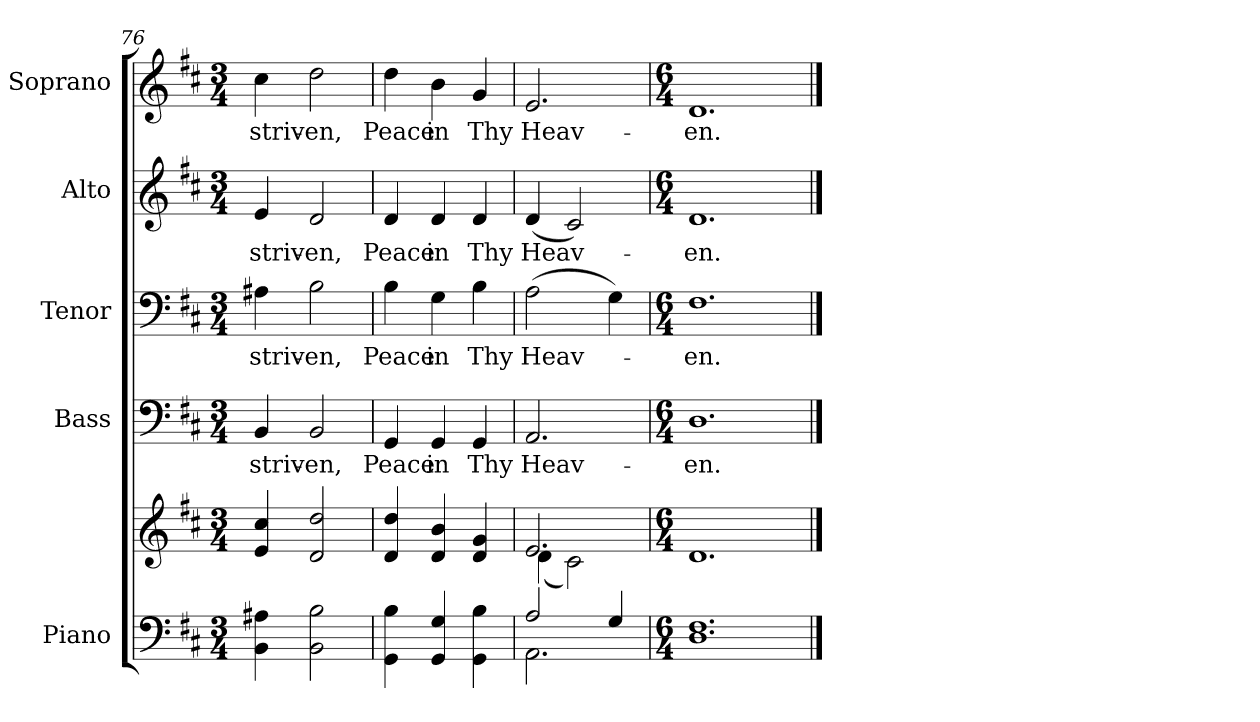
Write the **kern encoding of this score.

**kern	**kern	**kern	**text	**kern	**text	**kern	**text	**kern	**text
*part5	*part5	*part4	*part4	*part3	*part3	*part2	*part2	*part1	*part1
*staff6	*staff5	*staff4	*staff4	*staff3	*staff3	*staff2	*staff2	*staff1	*staff1
*I"Piano	*	*I"Bass	*	*I"Tenor	*	*I"Alto	*	*I"Soprano	*
*I'Pno.	*	*I'B.	*	*I'T.	*	*I'A.	*	*I'S.	*
!!LO:PB:g=z
*clefF4	*clefG2	*clefF4	*	*clefF4	*	*clefG2	*	*clefG2	*
*k[f#c#]	*k[f#c#]	*k[f#c#]	*	*k[f#c#]	*	*k[f#c#]	*	*k[f#c#]	*
*D:	*D:	*D:	*	*D:	*	*D:	*	*D:	*
*M3/4	*M3/4	*M3/4	*	*M3/4	*	*M3/4	*	*M3/4	*
=76	=76	=76	=76	=76	=76	=76	=76	=76	=76
!	!	!	!LO:LY:b:color=#000000	!	!	!	!	!	!
!	!	!	!	!	!LO:LY:b:color=#000000	!	!	!	!
!	!	!	!	!	!	!	!LO:LY:b:color=#000000	!	!
!	!	!	!	!	!	!	!	!	!LO:LY:b:color=#000000
4BBi\ 4A#Xi	4ei/ 4cc#i	4BBi/	striv-	4A#Xi\	striv-	4ei/	striv-	4cc#i\	striv-
!	!	!	!LO:LY:b:color=#000000	!	!	!	!	!	!
!	!	!	!	!	!LO:LY:b:color=#000000	!	!	!	!
!	!	!	!	!	!	!	!LO:LY:b:color=#000000	!	!
!	!	!	!	!	!	!	!	!	!LO:LY:b:color=#000000
2BBi\ 2Bi	2di/ 2ddi	2BBi/	-en,	2Bi\	-en,	2di/	-en,	2ddi\	-en,
=77	=77	=77	=77	=77	=77	=77	=77	=77	=77
!	!	!	!LO:LY:b:color=#000000	!	!	!	!	!	!
!	!	!	!	!	!LO:LY:b:color=#000000	!	!	!	!
!	!	!	!	!	!	!	!LO:LY:b:color=#000000	!	!
!	!	!	!	!	!	!	!	!	!LO:LY:b:color=#000000
4GGi\ 4Bi	4di/ 4ddi	4GGi/	Peace	4Bi\	Peace	4di/	Peace	4ddi\	Peace
!	!	!	!LO:LY:b:color=#000000	!	!	!	!	!	!
!	!	!	!	!	!LO:LY:b:color=#000000	!	!	!	!
!	!	!	!	!	!	!	!LO:LY:b:color=#000000	!	!
!	!	!	!	!	!	!	!	!	!LO:LY:b:color=#000000
4GGi/ 4Gi	4di/ 4bi	4GGi/	in	4Gi\	in	4di/	in	4bi\	in
!	!	!	!LO:LY:b:color=#000000	!	!	!	!	!	!
!	!	!	!	!	!LO:LY:b:color=#000000	!	!	!	!
!	!	!	!	!	!	!	!LO:LY:b:color=#000000	!	!
!	!	!	!	!	!	!	!	!	!LO:LY:b:color=#000000
4GGi\ 4Bi	4di/ 4gi	4GGi/	Thy	4Bi\	Thy	4di/	Thy	4gi/	Thy
=78	=78	=78	=78	=78	=78	=78	=78	=78	=78
*^	*^	*	*	*	*	*	*	*	*
!	!	!	!	!	!LO:LY:b:color=#000000	!	!	!	!	!	!
!	!	!	!	!	!	!	!LO:LY:b:color=#000000	!	!	!	!
!	!	!	!	!	!	!	!	!	!LO:LY:b:color=#000000	!	!
!	!	!	!	!	!	!	!	!	!	!	!LO:LY:b:color=#000000
2Ai/	2.AAi\	2.ei/	(4di\	2.AAi/	Heav-	(2Ai\	Heav-	(4di/	Heav-	2.ei/	Heav-
.	.	.	2c#i\)	.	.	.	.	2c#i/)	.	.	.
4Gi/	.	.	.	.	.	4Gi\)	.	.	.	.	.
*v	*v	*	*	*	*	*	*	*	*	*	*
*	*v	*v	*	*	*	*	*	*	*	*
!!LO:PB:g=z
=79	=79	=79	=79	=79	=79	=79	=79	=79	=79
*M6/4	*M6/4	*M6/4	*	*M6/4	*	*M6/4	*	*M6/4	*
!	!	!	!LO:LY:b:color=#000000	!	!	!	!	!	!
!	!	!	!	!	!LO:LY:b:color=#000000	!	!	!	!
!	!	!	!	!	!	!	!LO:LY:b:color=#000000	!	!
!	!	!	!	!	!	!	!	!	!LO:LY:b:color=#000000
1.Di 1.F#i	1.di	1.Di	-en.	1.F#i	-en.	1.di	-en.	1.di	-en.
==	==	==	==	==	==	==	==	==	==
*-	*-	*-	*-	*-	*-	*-	*-	*-	*-
